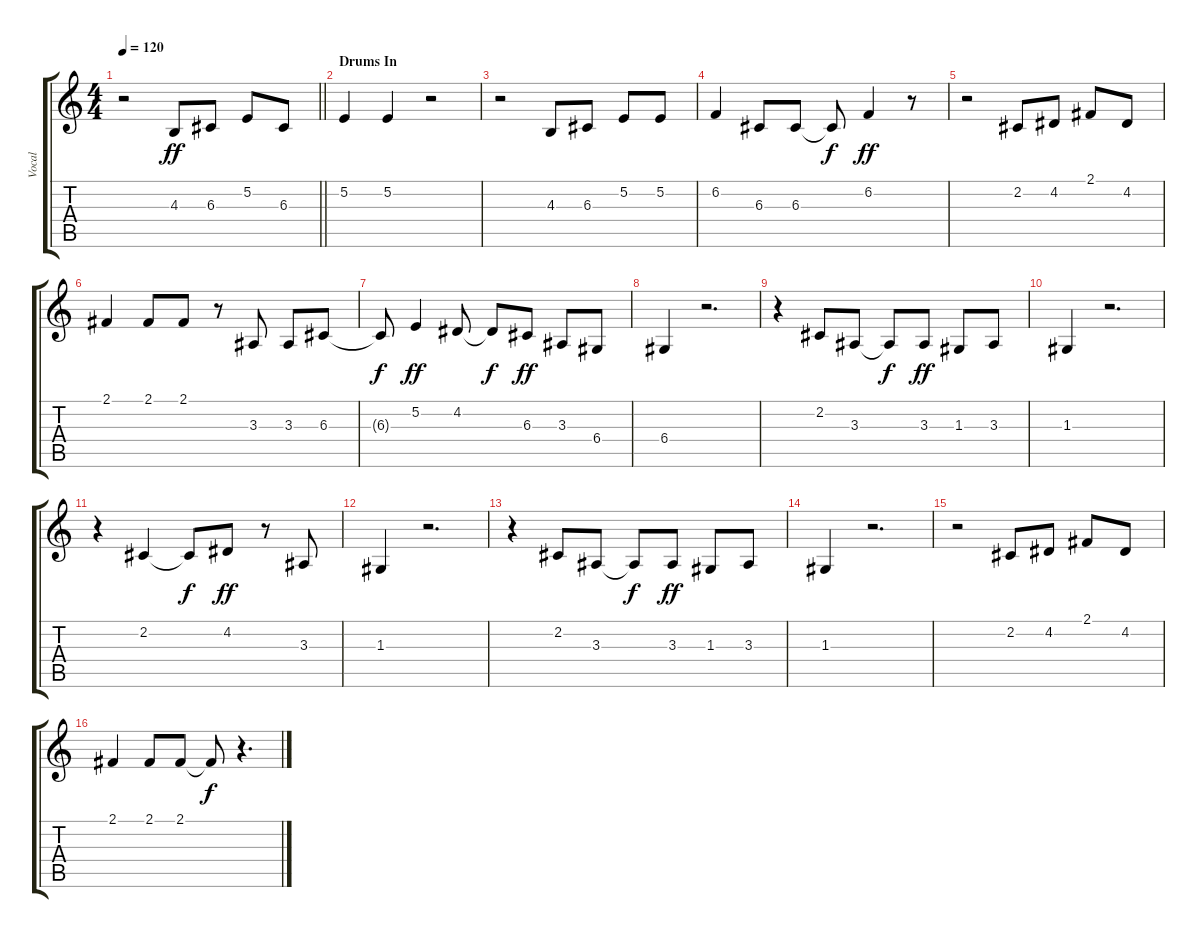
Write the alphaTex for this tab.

\track ("Vocal" "Vocal") {instrument lead6voice}
\staff {score tabs}
\tuning (E4 B3 G3 D3 A2 E2) {hide}
\ts (4 4)
\tempo 120
\clef g2
\barLineRight lightlight
\ks c
r.2{dy ff} 4.3.8 6.3.8 5.2.8 6.3.8 |
\section ("" "Drums In")
5.2.4 5.2.4 r.2 |
r.2 4.3.8 6.3.8 5.2.8 5.2.8 |
6.2.4 6.3.8 6.3.8 6.3{t}.8{dy f} 6.2.4{dy ff} r.8 |
r.2 2.2.8 4.2.8 2.1.8 4.2.8 |
2.1.4 2.1.8 2.1.8 r.8 3.3.8 3.3.8 6.3.8 |
6.3{t}.8{dy f} 5.2.4{dy ff} 4.2.8 4.2{t}.8{dy f} 6.3.8{dy ff} 3.3.8 6.4.8 |
6.4.4 r.2{d} |
r.4 2.2.8 3.3.8 3.3{t}.8{dy f} 3.3.8{dy ff} 1.3.8 3.3.8 |
1.3.4 r.2{d} |
r.4 2.2.4 2.2{t}.8{dy f} 4.2.8{dy ff} r.8 3.3.8 |
1.3.4 r.2{d} |
r.4 2.2.8 3.3.8 3.3{t}.8{dy f} 3.3.8{dy ff} 1.3.8 3.3.8 |
1.3.4 r.2{d} |
r.2 2.2.8 4.2.8 2.1.8 4.2.8 |
2.1.4 2.1.8 2.1.8 2.1{t}.8{dy f} r.4{d}
